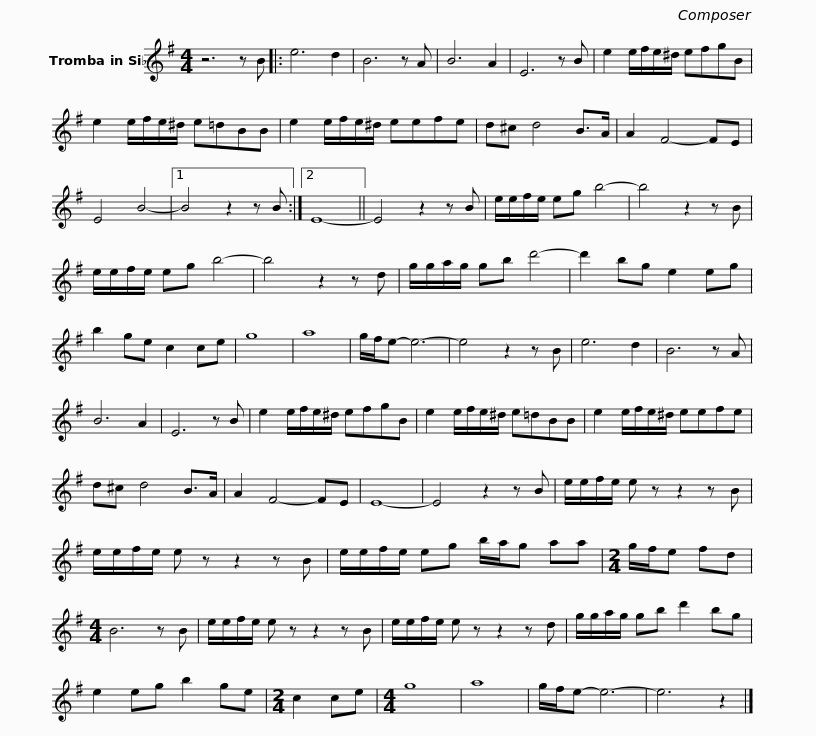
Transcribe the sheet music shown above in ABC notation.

X:1
L:1/8
M:4/4
I:linebreak $
K:none
V:1 treble transpose=-2
V:1
[K:G] z6 z B |: e6 d2 | B6 z A | B6 A2 |$ E6 z B | %5
 e2 e/f/e/^d/ efgB | e2 e/f/e/^d/ e=dBB | e2 e/f/e/^d/ eefe |$ d^c d4 B>A | A2 F4- FE | %10
 E4 B4- |1 B4 z2 z B :|2$ E8- || E4 z2 z B | e/e/f/e/ eg b4- | %15
 b4 z2 z B |$ e/e/f/e/ eg b4- | b4 z2 z d | g/g/a/g/ gb d'4- | d'2 bg e2 eg |$ %20
 b2 ge c2 ce | g8 | a8 | g/f/e- e6- |$ e4 z2 z B | %25
 e6 d2 | B6 z A | B6 A2 |$ E6 z B | e2 e/f/e/^d/ efgB | %30
 e2 e/f/e/^d/ e=dBB | e2 e/f/e/^d/ eefe | d^c d4 B>A | A2 F4- FE | E8- | %35
 E4 z2 z B |$ e/e/f/e/ e z z2 z B | e/e/f/e/ e z z2 z B | e/e/f/e/ eg b/a/g aa |[M:2/4] g/f/e fd | %40
[M:4/4] B6 z B | e/e/f/e/ e z z2 z B |$ e/e/f/e/ e z z2 z d | g/g/a/g/ gb d'2 bg | e2 eg b2 ge | %45
[M:2/4] c2 ce |[M:4/4] g8 | a8 | g/f/e- e6- | e6 z2 |] %50
